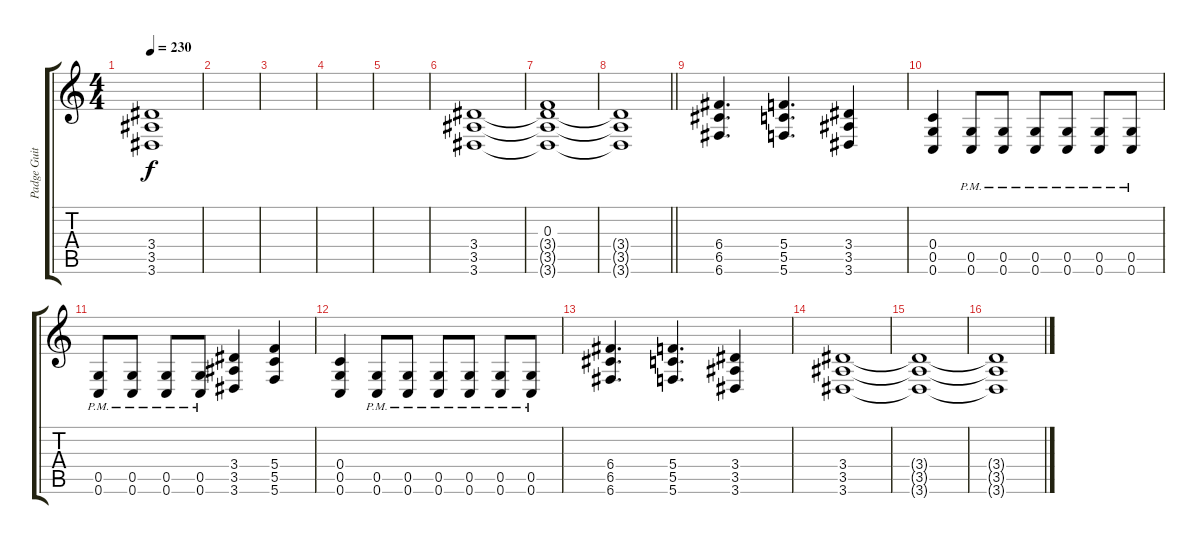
\track ("Padge Guitar" "Padge Guit") {instrument distortionguitar}
\staff {score tabs}
\tuning (D4 A3 F3 C3 G2 C2) {hide}
\ts (4 4)
\tempo 230
\clef g2
\ks c
(3.4{t} 3.5{t} 3.6{t}).1{dy f} |
|
|
|
|
(3.4 3.5 3.6).1 |
(0.3 3.4{t} 3.5{t} 3.6{t}).1 |
\barLineRight lightlight
(3.4{t} 3.5{t} 3.6{t}).1 |
\section ("" "")
(6.4 6.5 6.6).4{d} (5.4 5.5 5.6).4{d} (3.4 3.5 3.6).4 |
(0.4 0.5 0.6).4 (0.5{pm} 0.6).8 (0.5{pm} 0.6{pm}).8 (0.5{pm} 0.6{pm}).8 (0.5{pm} 0.6{pm}).8 (0.5{pm} 0.6{pm}).8 (0.5{pm} 0.6{pm}).8 |
(0.5{pm} 0.6{pm}).8 (0.5{pm} 0.6{pm}).8 (0.5{pm} 0.6{pm}).8 (0.5{pm} 0.6{pm}).8 (3.4 3.5 3.6).4 (5.4 5.5 5.6).4 |
(0.4 0.5 0.6).4 (0.5{pm} 0.6{pm}).8 (0.5{pm} 0.6{pm}).8 (0.5{pm} 0.6{pm}).8 (0.5{pm} 0.6{pm}).8 (0.5{pm} 0.6{pm}).8 (0.5{pm} 0.6).8 |
(6.4 6.5 6.6).4{d} (5.4 5.5 5.6).4{d} (3.4 3.5 3.6).4 |
(3.4 3.5 3.6).1 |
(3.4{t} 3.5{t} 3.6{t}).1 |
(3.4{t} 3.5{t} 3.6{t}).1
